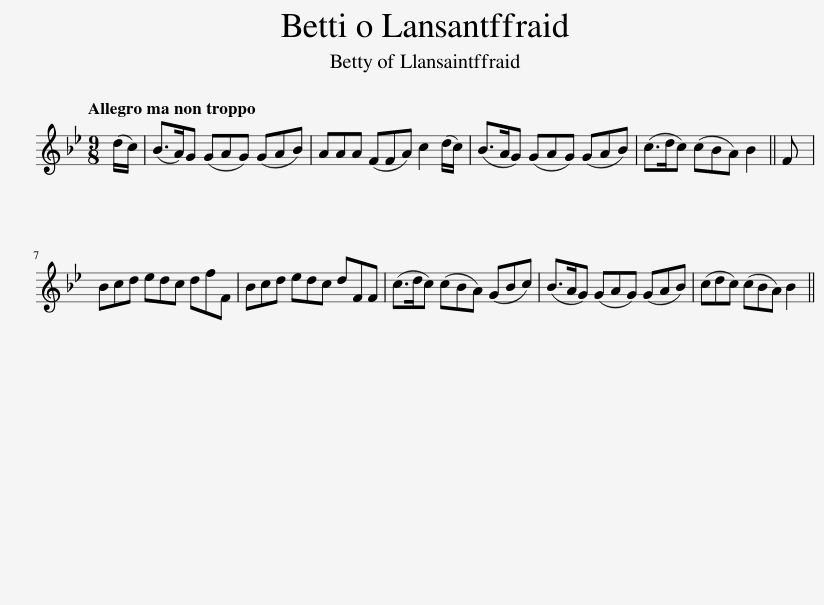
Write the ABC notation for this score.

X:1
L:1/8
Q:1/4=120
M:9/8
I:linebreak $
K:Bb
V:1 treble
V:1
 (d/c/) | (B>A)G (GAG) (GAB) | AAA (FFA) c2 (d/c/) | (B>AG) (GAG) (GAB) | (c>dc) (cBA) B2 || %5
 F |$ Bcd edc dfF | Bcd edc dFF | (c>dc) (cBA) (GBc) | (B>AG) (GAG) (GAB) | %10
 (cdc) (cBA) B2 || %11
